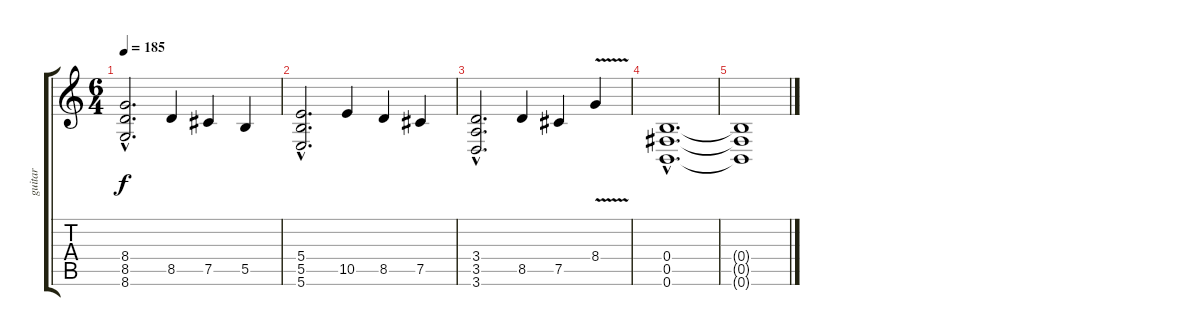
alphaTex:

\track ("guitar" "guitar") {instrument distortionguitar}
\staff {score tabs}
\tuning (Db4 Ab3 E3 B2 Gb2 B1) {hide}
\ts (6 4)
\tempo 185
\clef g2
\ks c
(8.4{hac} 8.5{hac} 8.6{hac}).2{d dy f} 8.5.4 7.5.4 5.5.4 |
(5.4{hac} 5.5{hac} 5.6{hac}).2{d} 10.5.4 8.5.4 7.5.4 |
(3.4{hac} 3.5{hac} 3.6{hac}).2{d} 8.5.4 7.5.4 8.4{v}.4 |
(0.4{hac} 0.5{hac} 0.6{hac}).1{d} |
(0.4{t} 0.5{t} 0.6{t}).1
